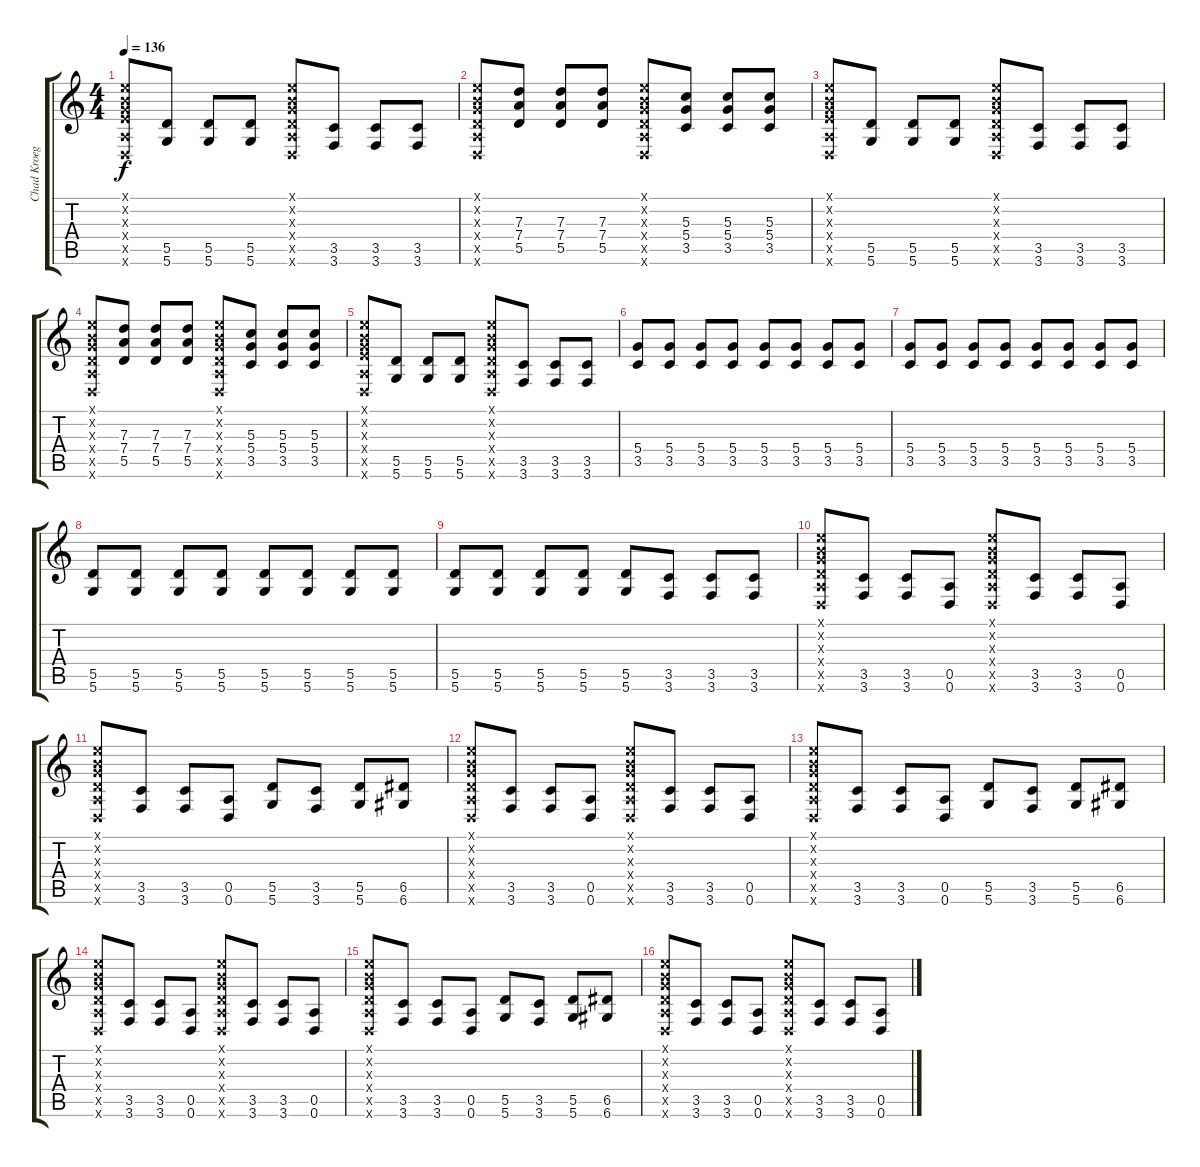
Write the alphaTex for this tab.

\track ("Chad Kroeger" "Chad Kroeg") {instrument overdrivenguitar}
\staff {score tabs}
\tuning (E4 B3 G3 D3 A2 D2) {hide}
\ts (4 4)
\tempo 136
\clef g2
\ks c
(0.1{x} 0.2{x} 0.3{x} 2.4{x} 0.5{x} 0.6{x}).8{dy f} (5.5 5.6).8 (5.5 5.6).8 (5.5 5.6).8 (0.1{x} 0.2{x} 0.3{x} 0.4{x} 0.5{x} 0.6{x}).8 (3.5 3.6).8 (3.5 3.6).8 (3.5 3.6).8 |
(0.1{x} 0.2{x} 0.3{x} 0.4{x} 0.5{x} 0.6{x}).8 (7.3 7.4 5.5).8 (7.3 7.4 5.5).8 (7.3 7.4 5.5).8 (0.1{x} 0.2{x} 0.3{x} 0.4{x} 0.5{x} 0.6{x}).8 (5.3 5.4 3.5).8 (5.3 5.4 3.5).8 (5.3 5.4 3.5).8 |
(0.1{x} 0.2{x} 0.3{x} 2.4{x} 0.5{x} 0.6{x}).8 (5.5 5.6).8 (5.5 5.6).8 (5.5 5.6).8 (0.1{x} 0.2{x} 0.3{x} 0.4{x} 0.5{x} 0.6{x}).8 (3.5 3.6).8 (3.5 3.6).8 (3.5 3.6).8 |
(0.1{x} 0.2{x} 0.3{x} 0.4{x} 0.5{x} 0.6{x}).8 (7.3 7.4 5.5).8 (7.3 7.4 5.5).8 (7.3 7.4 5.5).8 (0.1{x} 0.2{x} 0.3{x} 0.4{x} 0.5{x} 0.6{x}).8 (5.3 5.4 3.5).8 (5.3 5.4 3.5).8 (5.3 5.4 3.5).8 |
(0.1{x} 0.2{x} 0.3{x} 2.4{x} 0.5{x} 0.6{x}).8 (5.5 5.6).8 (5.5 5.6).8 (5.5 5.6).8 (0.1{x} 0.2{x} 0.3{x} 0.4{x} 0.5{x} 0.6{x}).8 (3.5 3.6).8 (3.5 3.6).8 (3.5 3.6).8 |
(5.4 3.5).8 (5.4 3.5).8 (5.4 3.5).8 (5.4 3.5).8 (5.4 3.5).8 (5.4 3.5).8 (5.4 3.5).8 (5.4 3.5).8 |
(5.4 3.5).8 (5.4 3.5).8 (5.4 3.5).8 (5.4 3.5).8 (5.4 3.5).8 (5.4 3.5).8 (5.4 3.5).8 (5.4 3.5).8 |
(5.5 5.6).8 (5.5 5.6).8 (5.5 5.6).8 (5.5 5.6).8 (5.5 5.6).8 (5.5 5.6).8 (5.5 5.6).8 (5.5 5.6).8 |
(5.5 5.6).8 (5.5 5.6).8 (5.5 5.6).8 (5.5 5.6).8 (5.5 5.6).8 (3.5 3.6).8 (3.5 3.6).8 (3.5 3.6).8 |
(0.1{x} 0.2{x} 0.3{x} 0.4{x} 0.5{x} 0.6{x}).8 (3.5 3.6).8 (3.5 3.6).8 (0.5 0.6).8 (0.1{x} 0.2{x} 0.3{x} 0.4{x} 0.5{x} 0.6{x}).8 (3.5 3.6).8 (3.5 3.6).8 (0.5 0.6).8 |
(0.1{x} 0.2{x} 0.3{x} 0.4{x} 0.5{x} 0.6{x}).8 (3.5 3.6).8 (3.5 3.6).8 (0.5 0.6).8 (5.5 5.6).8 (3.5 3.6).8 (5.5 5.6).8 (6.5 6.6).8 |
(0.1{x} 0.2{x} 0.3{x} 0.4{x} 0.5{x} 0.6{x}).8 (3.5 3.6).8 (3.5 3.6).8 (0.5 0.6).8 (0.1{x} 0.2{x} 0.3{x} 0.4{x} 0.5{x} 0.6{x}).8 (3.5 3.6).8 (3.5 3.6).8 (0.5 0.6).8 |
(0.1{x} 0.2{x} 0.3{x} 0.4{x} 0.5{x} 0.6{x}).8 (3.5 3.6).8 (3.5 3.6).8 (0.5 0.6).8 (5.5 5.6).8 (3.5 3.6).8 (5.5 5.6).8 (6.5 6.6).8 |
(0.1{x} 0.2{x} 0.3{x} 0.4{x} 0.5{x} 0.6{x}).8 (3.5 3.6).8 (3.5 3.6).8 (0.5 0.6).8 (0.1{x} 0.2{x} 0.3{x} 0.4{x} 0.5{x} 0.6{x}).8 (3.5 3.6).8 (3.5 3.6).8 (0.5 0.6).8 |
(0.1{x} 0.2{x} 0.3{x} 0.4{x} 0.5{x} 0.6{x}).8 (3.5 3.6).8 (3.5 3.6).8 (0.5 0.6).8 (5.5 5.6).8 (3.5 3.6).8 (5.5 5.6).8 (6.5 6.6).8 |
(0.1{x} 0.2{x} 0.3{x} 0.4{x} 0.5{x} 0.6{x}).8 (3.5 3.6).8 (3.5 3.6).8 (0.5 0.6).8 (0.1{x} 0.2{x} 0.3{x} 0.4{x} 0.5{x} 0.6{x}).8 (3.5 3.6).8 (3.5 3.6).8 (0.5 0.6).8
